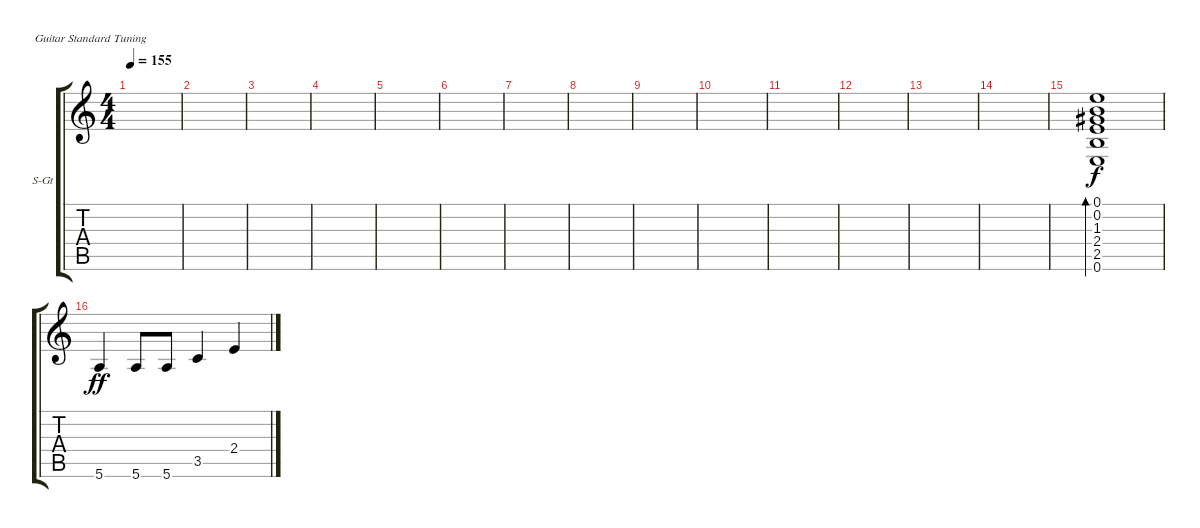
\bracketExtendMode groupsimilarinstruments
\firstSystemTrackNameOrientation horizontal
\otherSystemsTrackNameOrientation horizontal
\track ("Г. Каспарян" "S-Gt") {instrument acousticguitarsteel}
\staff {score tabs}
\tuning (E4 B3 G3 D3 A2 E2)
\ts (4 4)
\tempo 155
\clef g2
\ks c
|
|
|
|
|
|
|
|
|
|
|
|
|
|
(0.6 2.5 2.4 1.3 0.2 0.1).1{bd 55 dy f} |
5.6.4{dy ff} 5.6.8 5.6.8 3.5.4 2.4.4
